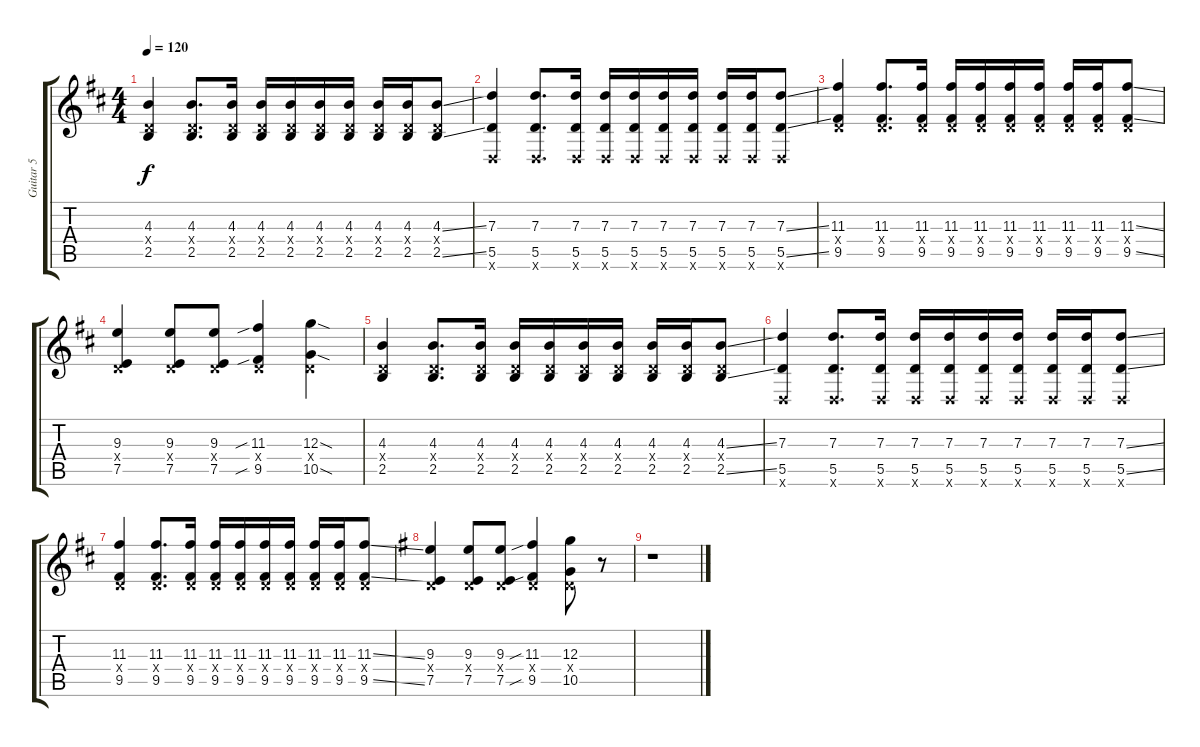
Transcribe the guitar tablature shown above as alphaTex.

\track ("Guitar 5" "Guitar 5") {instrument distortionguitar}
\staff {score tabs}
\tuning (E4 B3 G3 D3 A2 D2) {hide}
\ts (4 4)
\tempo 120
\clef g2
\ks d
(4.3 0.4{x} 2.5).4{dy f} (4.3 0.4{x} 2.5).8{d} (4.3 0.4{x} 2.5).16 (4.3 0.4{x} 2.5).16 (4.3 0.4{x} 2.5).16 (4.3 0.4{x} 2.5).16 (4.3 0.4{x} 2.5).16 (4.3 0.4{x} 2.5).16 (4.3 0.4{x} 2.5).16 (4.3{ss} 0.4{x} 2.5{ss}).8 |
(7.3 5.5 0.6{x}).4 (7.3 5.5 0.6{x}).8{d} (7.3 5.5 0.6{x}).16 (7.3 5.5 0.6{x}).16 (7.3 5.5 0.6{x}).16 (7.3 5.5 0.6{x}).16 (7.3 5.5 0.6{x}).16 (7.3 5.5 0.6{x}).16 (7.3 5.5 0.6{x}).16 (7.3{ss} 5.5{ss} 0.6{x}).8 |
(11.3 0.4{x} 9.5).4 (11.3 0.4{x} 9.5).8{d} (11.3 0.4{x} 9.5).16 (11.3 0.4{x} 9.5).16 (11.3 0.4{x} 9.5).16 (11.3 0.4{x} 9.5).16 (11.3 0.4{x} 9.5).16 (11.3 0.4{x} 9.5).16 (11.3 0.4{x} 9.5).16 (11.3{ss} 0.4{x} 9.5{ss}).8 |
(9.3 0.4{x} 7.5).4 (9.3 0.4{x} 7.5).8 (9.3 0.4{x} 7.5).8 (11.3{sib} 0.4{x} 9.5{sib}).4 (12.3{sod} 0.4{x} 10.5{sod}).4 |
(4.3 0.4{x} 2.5).4 (4.3 0.4{x} 2.5).8{d} (4.3 0.4{x} 2.5).16 (4.3 0.4{x} 2.5).16 (4.3 0.4{x} 2.5).16 (4.3 0.4{x} 2.5).16 (4.3 0.4{x} 2.5).16 (4.3 0.4{x} 2.5).16 (4.3 0.4{x} 2.5).16 (4.3{ss} 0.4{x} 2.5{ss}).8 |
(7.3 5.5 0.6{x}).4 (7.3 5.5 0.6{x}).8{d} (7.3 5.5 0.6{x}).16 (7.3 5.5 0.6{x}).16 (7.3 5.5 0.6{x}).16 (7.3 5.5 0.6{x}).16 (7.3 5.5 0.6{x}).16 (7.3 5.5 0.6{x}).16 (7.3 5.5 0.6{x}).16 (7.3{ss} 5.5{ss} 0.6{x}).8 |
(11.3 0.4{x} 9.5).4 (11.3 0.4{x} 9.5).8{d} (11.3 0.4{x} 9.5).16 (11.3 0.4{x} 9.5).16 (11.3 0.4{x} 9.5).16 (11.3 0.4{x} 9.5).16 (11.3 0.4{x} 9.5).16 (11.3 0.4{x} 9.5).16 (11.3 0.4{x} 9.5).16 (11.3{ss} 0.4{x} 9.5{ss}).8 |
\ks g
(9.3 0.4{x} 7.5).4 (9.3 0.4{x} 7.5).8 (9.3 0.4{x} 7.5).8 (11.3{sib} 0.4{x} 9.5{sib}).4 (12.3 0.4{x} 10.5).8 r.8 |
r.1
